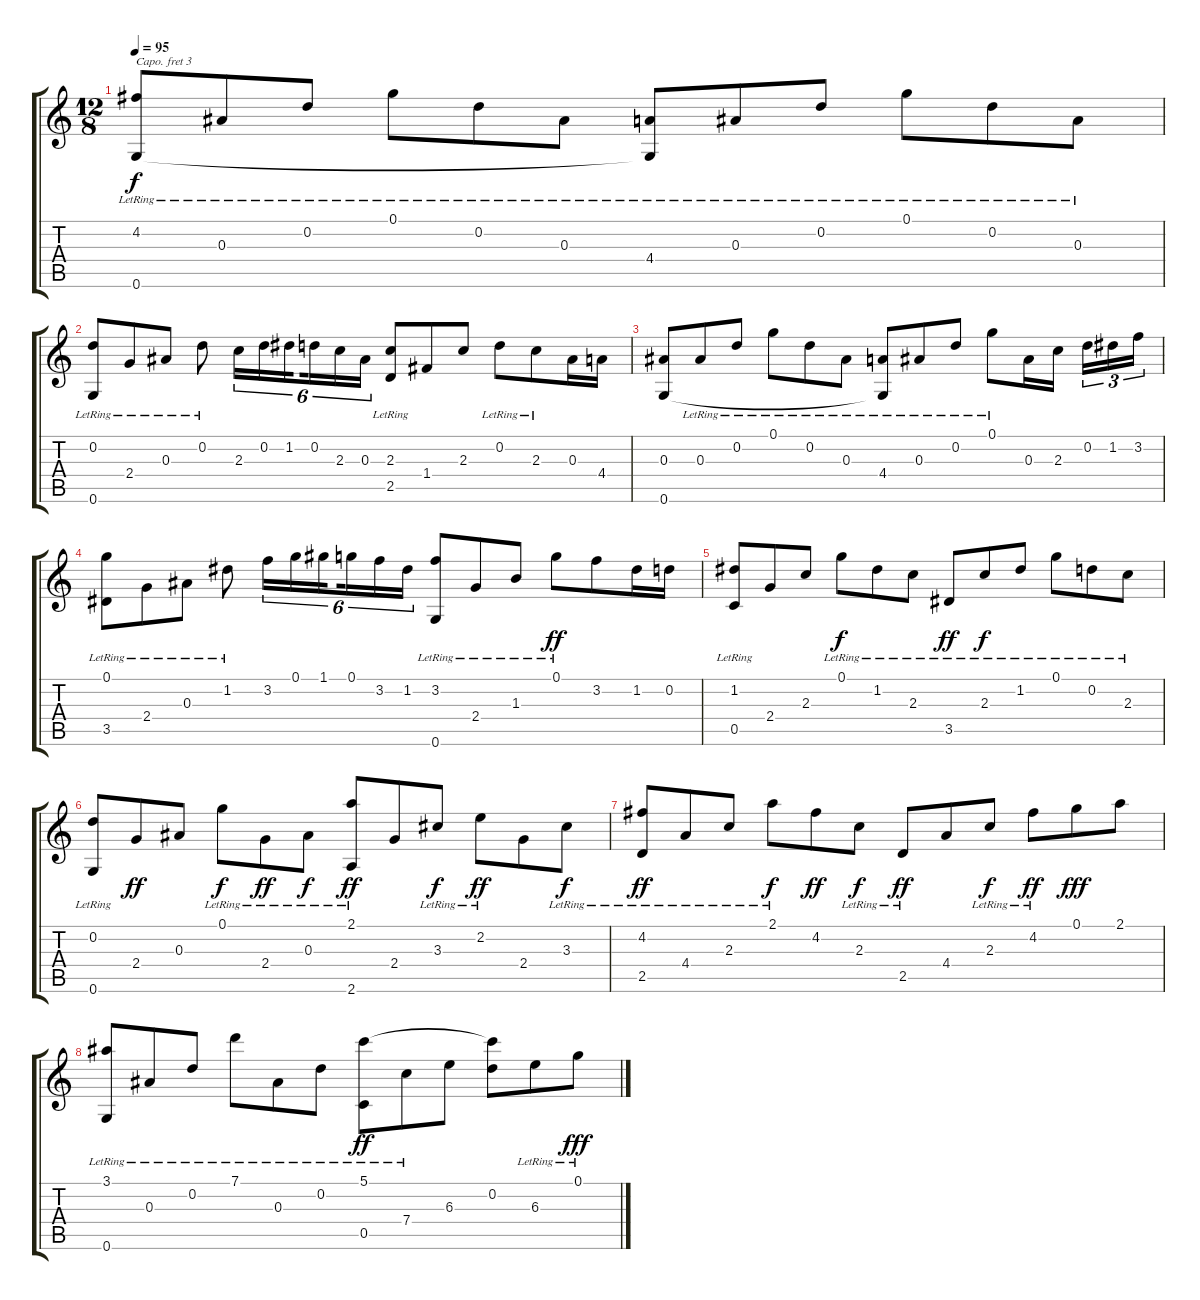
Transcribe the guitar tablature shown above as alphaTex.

\track "" {instrument acousticguitarnylon}
\staff {score tabs}
\capo 3
\tuning (E4 B3 G3 D3 A2 E2) {hide}
\ts (12 8)
\tempo 95
\clef g2
\ks c
(4.2{lr} 0.6).8{dy f} 0.3{lr}.8 0.2{lr}.8 0.1{lr}.8 0.2{lr}.8 0.3{lr}.8 (4.4{lr} 0.6{t}).8 0.3{lr}.8 0.2{lr}.8 0.1{lr}.8 0.2{lr}.8 0.3{lr}.8 |
(0.2{lr} 0.6{lr}).8 2.4{lr}.8 0.3{lr}.8 0.2{lr}.8 2.3.16{tu (6 4)} 0.2.16{tu (6 4)} 1.2.16{tu (6 4) beam splitsecondary} 0.2.16{tu (6 4)} 2.3.16{tu (6 4)} 0.3.16{tu (6 4)} (2.3{lr} 2.5{lr}).8 1.4.8 2.3.8 0.2{lr}.8 2.3{lr}.8 0.3.16 4.4.16 |
(0.3 0.6).8 0.3{lr}.8 0.2{lr}.8 0.1{lr}.8 0.2{lr}.8 0.3{lr}.8 (4.4{lr} 0.6{t}).8 0.3{lr}.8 0.2{lr}.8 0.1{lr}.8 0.3.16 2.3.16{beam splitsecondary} 0.2.16{tu (3 2)} 1.2.16{tu (3 2)} 3.2.16{tu (3 2)} |
(0.1{lr} 3.5{lr}).8 2.4{lr}.8 0.3{lr}.8 1.2{lr}.8 3.2.16{tu (6 4)} 0.1.16{tu (6 4)} 1.1.16{tu (6 4) beam splitsecondary} 0.1.16{tu (6 4)} 3.2.16{tu (6 4)} 1.2.16{tu (6 4)} (3.2{lr} 0.6{lr}).8 2.4{lr}.8 1.3{lr}.8 0.1{lr}.8{dy ff} 3.2.8 1.2.16 0.2.16 |
(1.2{lr} 0.5{lr}).8 2.4.8 2.3.8 0.1{lr}.8{dy f} 1.2{lr}.8 2.3{lr}.8 3.5{lr}.8{dy ff} 2.3{lr}.8{dy f} 1.2{lr}.8 0.1{lr}.8 0.2{lr}.8 2.3{lr}.8 |
(0.2{lr} 0.6).8 2.4.8{dy ff} 0.3.8 0.1{lr}.8{dy f} 2.4{lr}.8{dy ff} 0.3{lr}.8{dy f} (2.1{lr} 2.6{lr}).8{dy ff} 2.4.8 3.3{lr}.8{dy f} 2.2{lr}.8{dy ff} 2.4.8 3.3{lr}.8{dy f} |
(4.2{lr} 2.5{lr}).8{dy ff} 4.4{lr}.8 2.3{lr}.8 2.1{lr}.8{dy f} 4.2.8{dy ff} 2.3{lr}.8{dy f} 2.5{lr}.8{dy ff} 4.4.8 2.3{lr}.8{dy f} 4.2{lr}.8{dy ff} 0.1.8{dy fff} 2.1.8 |
(3.1{lr} 0.6{lr}).8 0.3{lr}.8 0.2{lr}.8 7.1{lr}.8 0.3{lr}.8 0.2{lr}.8 (5.1{lr} 0.5{lr}).8{dy ff} 7.4{lr}.8 6.3.8 (5.1{t} 0.2).8 6.3{lr}.8 0.1{lr}.8{dy fff}
